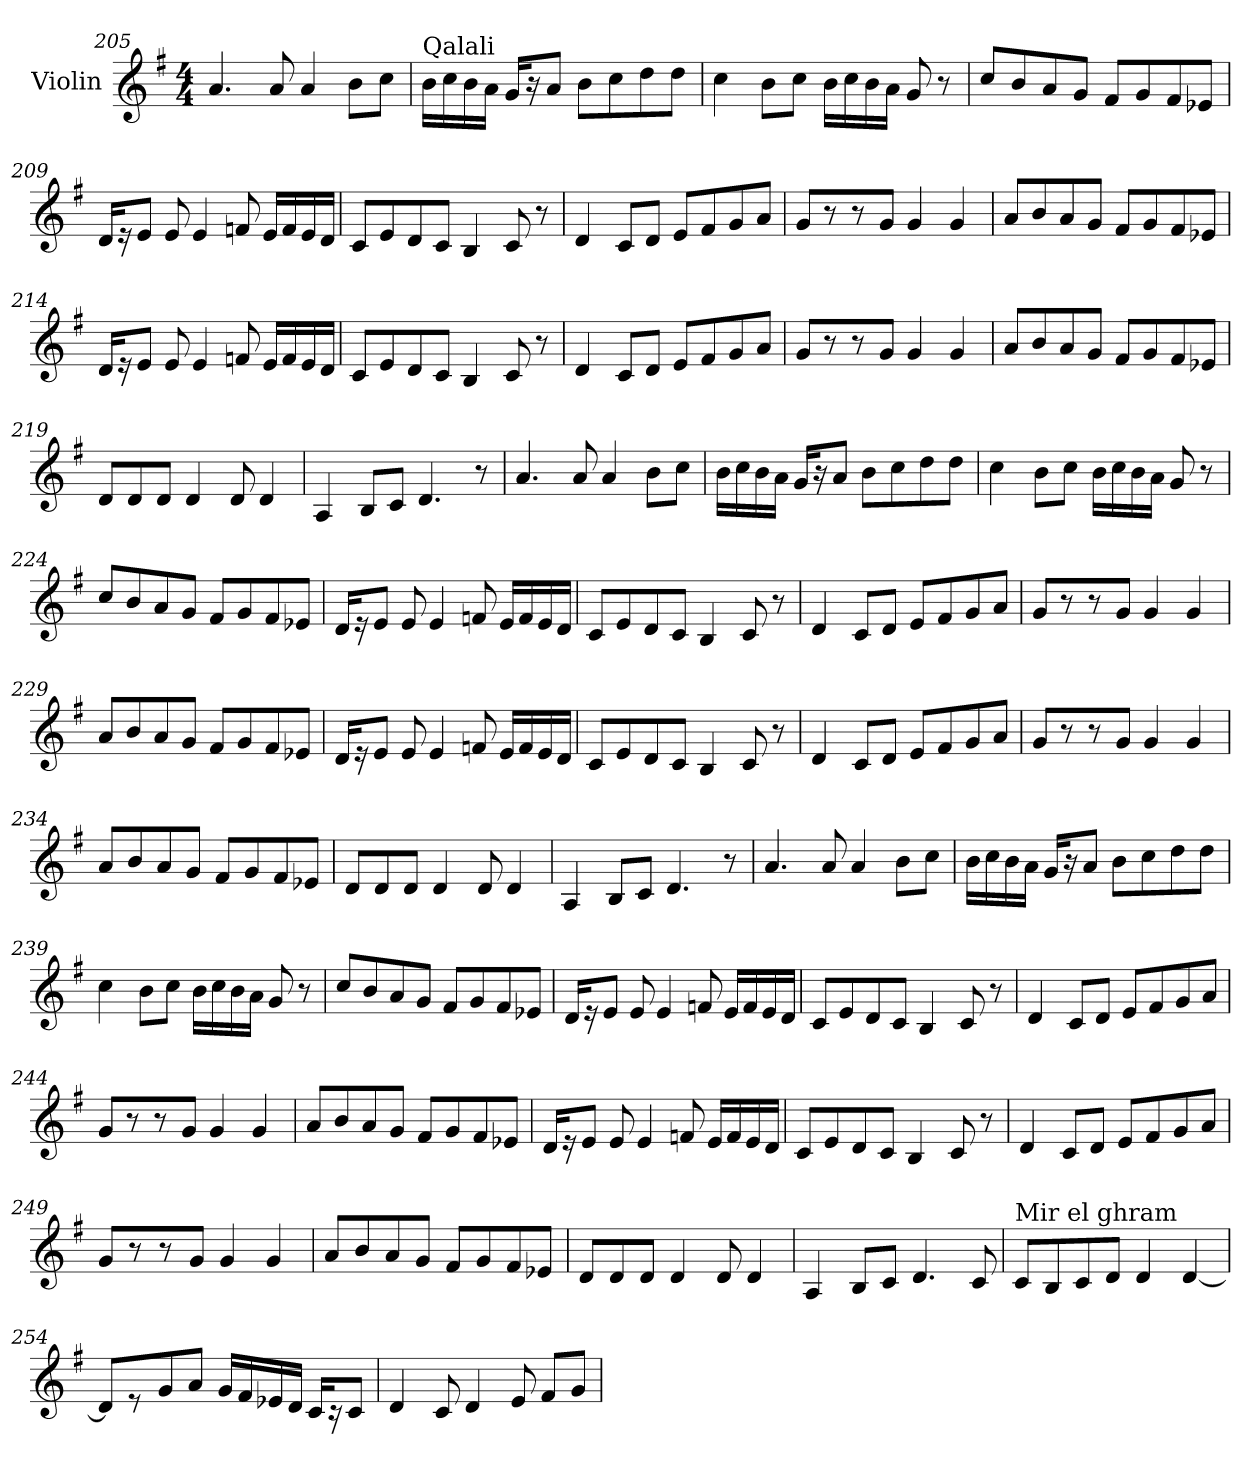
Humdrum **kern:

**kern
*part1
*staff1
*I"Violin
*clefG2
*k[f#]
*G:
*M4/4
=205
4.a/
8a/
4a/
8b\L
8cc\J
=206
!LO:TX:a:t=Qalali
16b\LL
16cc\
16b\
16a\JJ
16g/KL
16r
8a/J
8b\L
8cc\
8dd\
8dd\J
=207
4cc\
8b\L
8cc\J
16b\LL
16cc\
16b\
16a\JJ
8g/
8r
!!LO:LB:g=z
=208
8cc/L
8b/
8a/
8g/J
8f#/L
8g/
8f#/
8e-X/J
=209
16d/KL
16r
8e/J
8e/
4e/
8fn/
16e/LL
16f/
16e/
16d/JJ
=210
8c/L
8e/
8d/
8c/J
4B/
8c/
8r
=211
4d/
8c/L
8d/J
8e/L
8f#/
8g/
8a/J
!!LO:LB:g=z
=212
8g/L
8r
8r
8g/J
4g/
4g/
=213
8a/L
8b/
8a/
8g/J
8f#/L
8g/
8f#/
8e-X/J
=214
16d/KL
16r
8e/J
8e/
4e/
8fn/
16e/LL
16f/
16e/
16d/JJ
=215
8c/L
8e/
8d/
8c/J
4B/
8c/
8r
!!LO:LB:g=z
=216
4d/
8c/L
8d/J
8e/L
8f#/
8g/
8a/J
=217
8g/L
8r
8r
8g/J
4g/
4g/
=218
8a/L
8b/
8a/
8g/J
8f#/L
8g/
8f#/
8e-X/J
=219
8d/L
8d/
8d/J
4d/
8d/
4d/
=220
4A/
8B/L
8c/J
4.d/
8r
!!LO:LB:g=z
=221
4.a/
8a/
4a/
8b\L
8cc\J
=222
16b\LL
16cc\
16b\
16a\JJ
16g/KL
16r
8a/J
8b\L
8cc\
8dd\
8dd\J
=223
4cc\
8b\L
8cc\J
16b\LL
16cc\
16b\
16a\JJ
8g/
8r
!!LO:LB:g=z
=224
8cc/L
8b/
8a/
8g/J
8f#/L
8g/
8f#/
8e-X/J
=225
16d/KL
16r
8e/J
8e/
4e/
8fn/
16e/LL
16f/
16e/
16d/JJ
=226
8c/L
8e/
8d/
8c/J
4B/
8c/
8r
=227
4d/
8c/L
8d/J
8e/L
8f#/
8g/
8a/J
!!LO:PB:g=z
=228
8g/L
8r
8r
8g/J
4g/
4g/
=229
8a/L
8b/
8a/
8g/J
8f#/L
8g/
8f#/
8e-X/J
=230
16d/KL
16r
8e/J
8e/
4e/
8fn/
16e/LL
16f/
16e/
16d/JJ
=231
8c/L
8e/
8d/
8c/J
4B/
8c/
8r
!!LO:LB:g=z
=232
4d/
8c/L
8d/J
8e/L
8f#/
8g/
8a/J
=233
8g/L
8r
8r
8g/J
4g/
4g/
=234
8a/L
8b/
8a/
8g/J
8f#/L
8g/
8f#/
8e-X/J
=235
8d/L
8d/
8d/J
4d/
8d/
4d/
=236
4A/
8B/L
8c/J
4.d/
8r
!!LO:LB:g=z
=237
4.a/
8a/
4a/
8b\L
8cc\J
=238
16b\LL
16cc\
16b\
16a\JJ
16g/KL
16r
8a/J
8b\L
8cc\
8dd\
8dd\J
=239
4cc\
8b\L
8cc\J
16b\LL
16cc\
16b\
16a\JJ
8g/
8r
!!LO:LB:g=z
=240
8cc/L
8b/
8a/
8g/J
8f#/L
8g/
8f#/
8e-X/J
=241
16d/KL
16r
8e/J
8e/
4e/
8fn/
16e/LL
16f/
16e/
16d/JJ
=242
8c/L
8e/
8d/
8c/J
4B/
8c/
8r
=243
4d/
8c/L
8d/J
8e/L
8f#/
8g/
8a/J
!!LO:LB:g=z
=244
8g/L
8r
8r
8g/J
4g/
4g/
=245
8a/L
8b/
8a/
8g/J
8f#/L
8g/
8f#/
8e-X/J
=246
16d/KL
16r
8e/J
8e/
4e/
8fn/
16e/LL
16f/
16e/
16d/JJ
=247
8c/L
8e/
8d/
8c/J
4B/
8c/
8r
!!LO:LB:g=z
=248
4d/
8c/L
8d/J
8e/L
8f#/
8g/
8a/J
=249
8g/L
8r
8r
8g/J
4g/
4g/
=250
8a/L
8b/
8a/
8g/J
8f#/L
8g/
8f#/
8e-X/J
=251
8d/L
8d/
8d/J
4d/
8d/
4d/
=252
4A/
8B/L
8c/J
4.d/
8c/
!!LO:LB:g=z
=253
!LO:TX:a:t=Mir el ghram
8c/L
8B/
8c/
8d/J
4d/
[4d/
=254
8d/L]
8r
8g/
8a/J
16g/LL
16f#/
16e-X/
16d/JJ
16c/KL
16r
8c/J
=255
4d/
8c/
4d/
8e/
8f#/L
8g/J
=
*-
